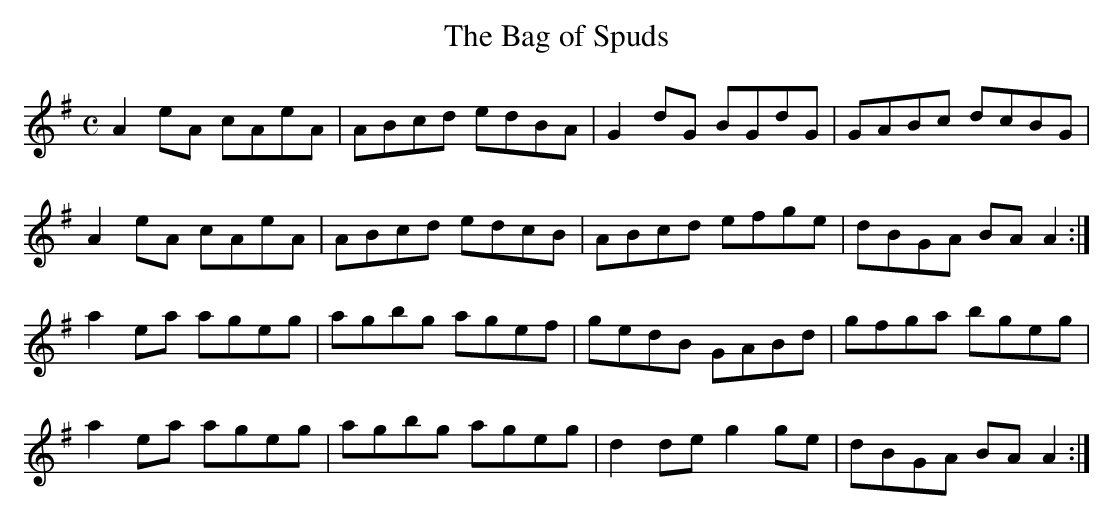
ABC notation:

X:1
T:The Bag of Spuds
M:C
K:ADor
A2eA cAeA|ABcd edBA|G2dG BGdG|GABc dcBG|
A2eA cAeA|ABcd edcB|ABcd efge|dBGA BAA2:|
a2ea ageg|agbg agef|gedB GABd|gfga bgeg|
a2ea ageg|agbg ageg|d2de g2ge|dBGA BAA2:|
